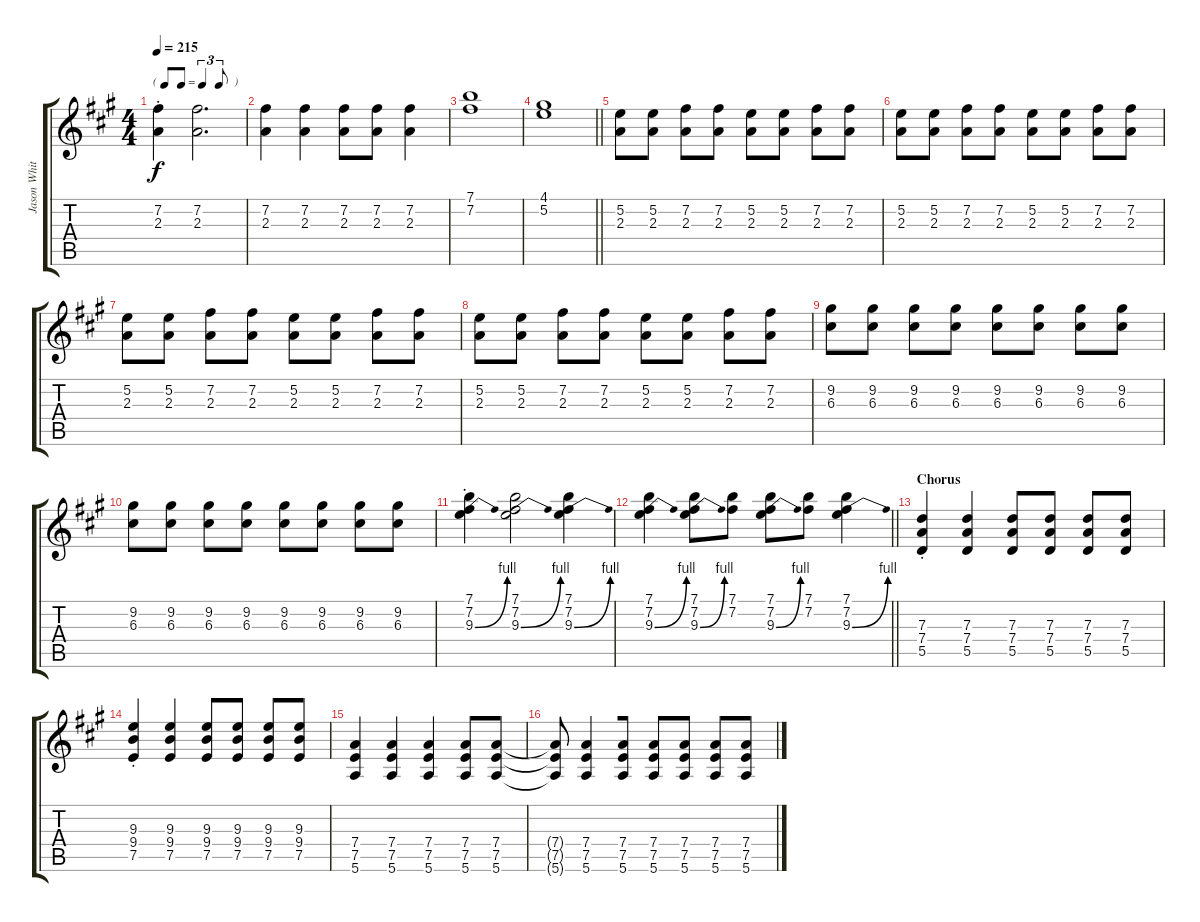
\track ("Jason White (Lead Guitar)" "Jason Whit") {instrument distortionguitar}
\staff {score tabs}
\tuning (E4 B3 G3 D3 A2 E2) {hide}
\ts (4 4)
\tf triplet8th
\tempo 215
\clef g2
\ks a
(7.2{st} 2.3{st}).4{dy f} (7.2 2.3).2{d} |
(7.2 2.3).4 (7.2 2.3).4 (7.2 2.3).8 (7.2 2.3).8 (7.2 2.3).4 |
(7.1 7.2).1 |
\barLineRight lightlight
(4.1 5.2).1 |
(5.2 2.3).8 (5.2 2.3).8 (7.2 2.3).8 (7.2 2.3).8 (5.2 2.3).8 (5.2 2.3).8 (7.2 2.3).8 (7.2 2.3).8 |
(5.2 2.3).8 (5.2 2.3).8 (7.2 2.3).8 (7.2 2.3).8 (5.2 2.3).8 (5.2 2.3).8 (7.2 2.3).8 (7.2 2.3).8 |
(5.2 2.3).8 (5.2 2.3).8 (7.2 2.3).8 (7.2 2.3).8 (5.2 2.3).8 (5.2 2.3).8 (7.2 2.3).8 (7.2 2.3).8 |
(5.2 2.3).8 (5.2 2.3).8 (7.2 2.3).8 (7.2 2.3).8 (5.2 2.3).8 (5.2 2.3).8 (7.2 2.3).8 (7.2 2.3).8 |
(9.2 6.3).8 (9.2 6.3).8 (9.2 6.3).8 (9.2 6.3).8 (9.2 6.3).8 (9.2 6.3).8 (9.2 6.3).8 (9.2 6.3).8 |
(9.2 6.3).8 (9.2 6.3).8 (9.2 6.3).8 (9.2 6.3).8 (9.2 6.3).8 (9.2 6.3).8 (9.2 6.3).8 (9.2 6.3).8 |
(7.1{st} 7.2{st} 9.3{be (bend 0 0 60 4) st}).4 (7.1 7.2 9.3{be (bend 0 0 60 4)}).2 (7.1 7.2 9.3{be (bend 0 0 60 4)}).4 |
\barLineRight lightlight
(7.1 7.2 9.3{be (bend 0 0 60 4)}).4 (7.1 7.2 9.3{be (bend 0 0 60 4)}).8 (7.1 7.2).8 (7.1 7.2 9.3{be (bend 0 0 60 4)}).8 (7.1 7.2).8 (7.1 7.2 9.3{be (bend 0 0 60 4)}).4 |
\section ("" "Chorus")
(7.3{st} 7.4{st} 5.5{st}).4 (7.3 7.4 5.5).4 (7.3 7.4 5.5).8 (7.3 7.4 5.5).8 (7.3 7.4 5.5).8 (7.3 7.4 5.5).8 |
(9.3{st} 9.4{st} 7.5{st}).4 (9.3 9.4 7.5).4 (9.3 9.4 7.5).8 (9.3 9.4 7.5).8 (9.3 9.4 7.5).8 (9.3 9.4 7.5).8 |
(7.4 7.5 5.6).4 (7.4 7.5 5.6).4 (7.4 7.5 5.6).4 (7.4 7.5 5.6).8 (7.4 7.5 5.6).8 |
(7.4{t} 7.5{t} 5.6{t}).8 (7.4 7.5 5.6).4{beam merge} (7.4 7.5 5.6).8 (7.4 7.5 5.6).8 (7.4 7.5 5.6).8 (7.4 7.5 5.6).8 (7.4 7.5 5.6).8
